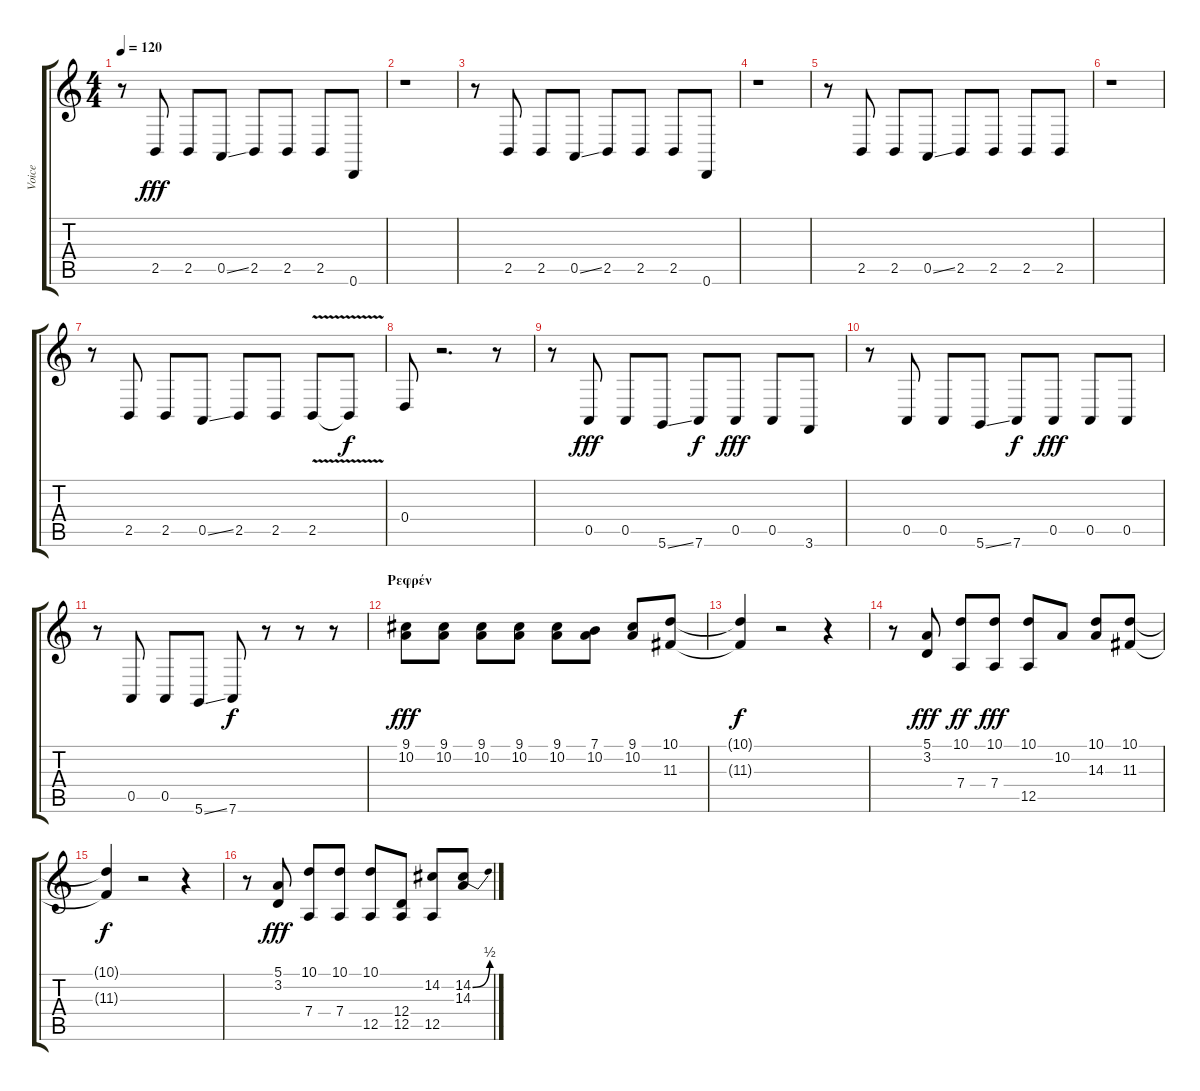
\track ("Voice" "Voice") {instrument lead1square}
\staff {score tabs}
\tuning (E4 B3 G3 D3 A2 D2) {hide}
\ts (4 4)
\tempo 120
\clef g2
\ks c
r.8{dy fff} 2.5.8 2.5.8 0.5{ss}.8 2.5.8 2.5.8 2.5.8 0.6.8 |
r.1 |
r.8 2.5.8 2.5.8 0.5{ss}.8 2.5.8 2.5.8 2.5.8 0.6.8 |
r.1 |
r.8 2.5.8 2.5.8 0.5{ss}.8 2.5.8 2.5.8 2.5.8 2.5.8 |
r.1 |
r.8 2.5.8 2.5.8 0.5{ss}.8 2.5.8 2.5.8 2.5{v}.8 2.5{t}.8{dy f} |
0.4.8 r.2{d} r.8 |
r.8 0.5.8{dy fff} 0.5.8 5.6{ss}.8 7.6.8{dy f} 0.5.8{dy fff} 0.5.8 3.6.8 |
r.8 0.5.8 0.5.8 5.6{ss}.8 7.6.8{dy f} 0.5.8{dy fff} 0.5.8 0.5.8 |
r.8 0.5.8 0.5.8 5.6{ss}.8 7.6.8{dy f} r.8 r.8 r.8 |
\section ("" "Ρεφρέν")
(9.1 10.2).8{dy fff} (9.1 10.2).8 (9.1 10.2).8 (9.1 10.2).8 (9.1 10.2).8 (7.1 10.2).8 (9.1 10.2).8 (10.1 11.3).8 |
(10.1{t} 11.3{t}).4{dy f} r.2 r.4 |
r.8 (5.1 3.2).8{dy fff} (10.1 7.4).8{dy ff} (10.1 7.4).8{dy fff} (10.1 12.5).8 10.2.8 (10.1 14.3).8 (10.1 11.3).8 |
(10.1{t} 11.3{t}).4{dy f} r.2 r.4 |
r.8 (5.1 3.2).8{dy fff} (10.1 7.4).8 (10.1 7.4).8 (10.1 12.5).8 (12.4 12.5).8 (14.2 12.5).8 (14.2{be (bend 0 0 60 2)} 14.3).8
